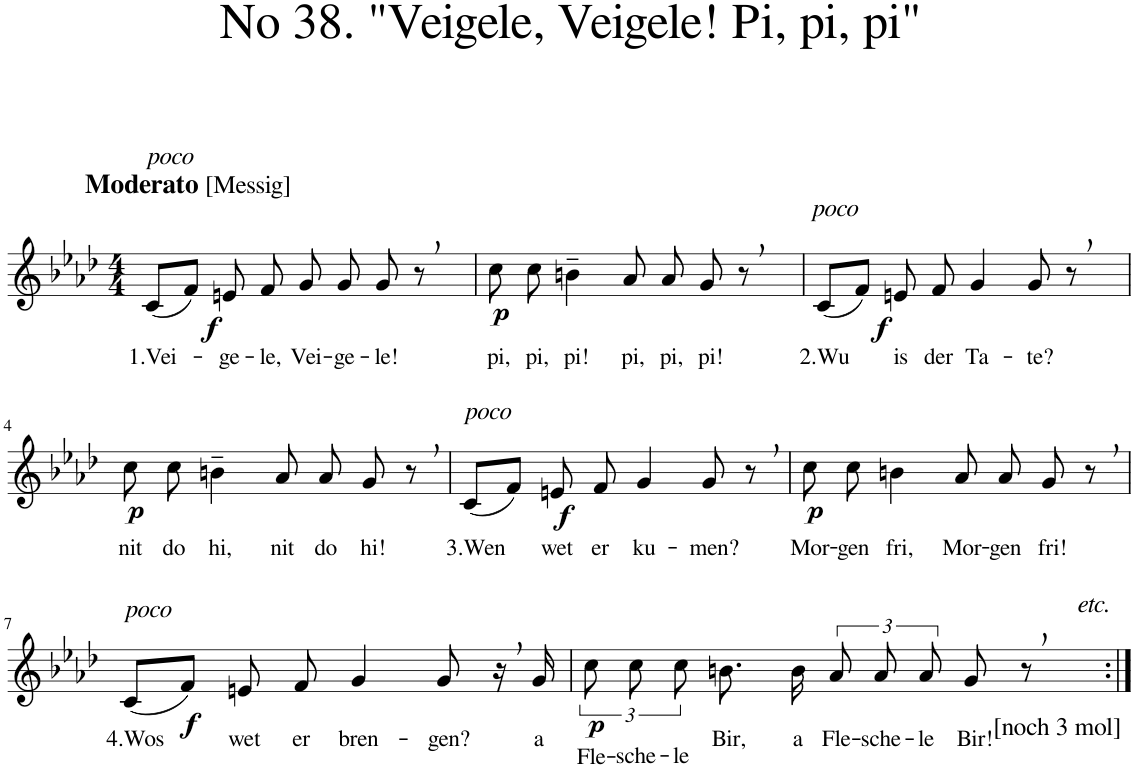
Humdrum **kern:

**kern	**text	**dynam
*part1	*part1	*part1
*staff1	*staff1	*staff1
*I"Klavier	*	*
*I'Klav.	*	*
*clefG2	*	*
*k[b-e-a-d-]	*	*
*M4/4	*	*
=1	=1	=1
!LO:TX:a:B:t=Moderato	!	!
!LO:TX:a:t=[Messig]	!	!
!LO:TX:a:i:t=poco	!	!
!	!LO:LY:b	!LO:DY:b
(8c/L	1.Vei-	f
8f/J)	.	.
!	!LO:LY:b	!
8en/	-ge-	.
!	!LO:LY:b	!
8f/	-le,	.
!	!LO:LY:b	!
8g/	Vei-	.
!	!LO:LY:b	!
8g/	-ge-	.
!	!LO:LY:b	!
8g/	-le!	.
8r	.	.
=2	=2	=2
!	!LO:LY:b	!LO:DY:b
8cc\	pi,	p
!	!LO:LY:b	!
8cc\	pi,	.
!	!LO:LY:b	!
4bn~\	pi!	.
!	!LO:LY:b	!
8a-/	pi,	.
!	!LO:LY:b	!
8a-/	pi,	.
!	!LO:LY:b	!
8g/	pi!	.
8r	.	.
=3	=3	=3
!LO:TX:a:i:t=poco	!	!
!	!LO:LY:b	!
(8c/L	2.Wu	.
!	!	!LO:DY:b
8f/J)	.	f
!	!LO:LY:b	!
8en/	is	.
!	!LO:LY:b	!
8f/	der	.
!	!LO:LY:b	!
4g/	Ta-	.
!	!LO:LY:b	!
8g/	-te?	.
8r	.	.
!!LO:LB:g=z
=4	=4	=4
!	!LO:LY:b	!LO:DY:b
8cc\	nit	p
!	!LO:LY:b	!
8cc\	do	.
!	!LO:LY:b	!
4bn~\	hi,	.
!	!LO:LY:b	!
8a-/	nit	.
!	!LO:LY:b	!
8a-/	do	.
!	!LO:LY:b	!
8g/	hi!	.
8r	.	.
=5	=5	=5
!LO:TX:a:i:t=poco	!	!
!	!LO:LY:b	!
(8c/L	3.Wen	.
8f/J)	.	.
!	!LO:LY:b	!LO:DY:b
8en/	wet	f
!	!LO:LY:b	!
8f/	er	.
!	!LO:LY:b	!
4g/	ku-	.
!	!LO:LY:b	!
8g/	-men?	.
8r	.	.
=6	=6	=6
!	!LO:LY:b	!LO:DY:b
8cc\	Mor-	p
!	!LO:LY:b	!
8cc\	-gen	.
!	!LO:LY:b	!
4bn\	fri,	.
!	!LO:LY:b	!
8a-/	Mor-	.
!	!LO:LY:b	!
8a-/	-gen	.
!	!LO:LY:b	!
8g/	fri!	.
8r	.	.
!!LO:LB:g=z
=7	=7	=7
!LO:TX:a:i:t=poco	!	!
!	!LO:LY:b	!
(8c/L	4.Wos	.
!	!	!LO:DY:b
8f/J)	.	f
!	!LO:LY:b	!
8en/	wet	.
!	!LO:LY:b	!
8f/	er	.
!	!LO:LY:b	!
4g/	bren-	.
!	!LO:LY:b	!
8g/	-gen?	.
16r	.	.
!	!LO:LY:b	!
16g/	a	.
=8	=8	=8
!	!LO:LY:b	!LO:DY:b
12cc\	Fle-	p
!	!LO:LY:b	!
12cc\	-sche-	.
!	!LO:LY:b	!
12cc\	-le	.
!	!LO:LY:b	!
8.bn\	Bir,	.
!	!LO:LY:b	!
16b\	a	.
!	!LO:LY:b	!
12a-/	Fle-	.
!	!LO:LY:b	!
12a-/	-sche-	.
!	!LO:LY:b	!
12a-/	-le	.
!LO:TX:a:i:t=etc.	!	!
!	!LO:LY:b	!
8g/	Bir!	.
!LO:TX:b:t=[noch 3 mol]	!	!
8r	.	.
=:|!	=:|!	=:|!
*-	*-	*-
